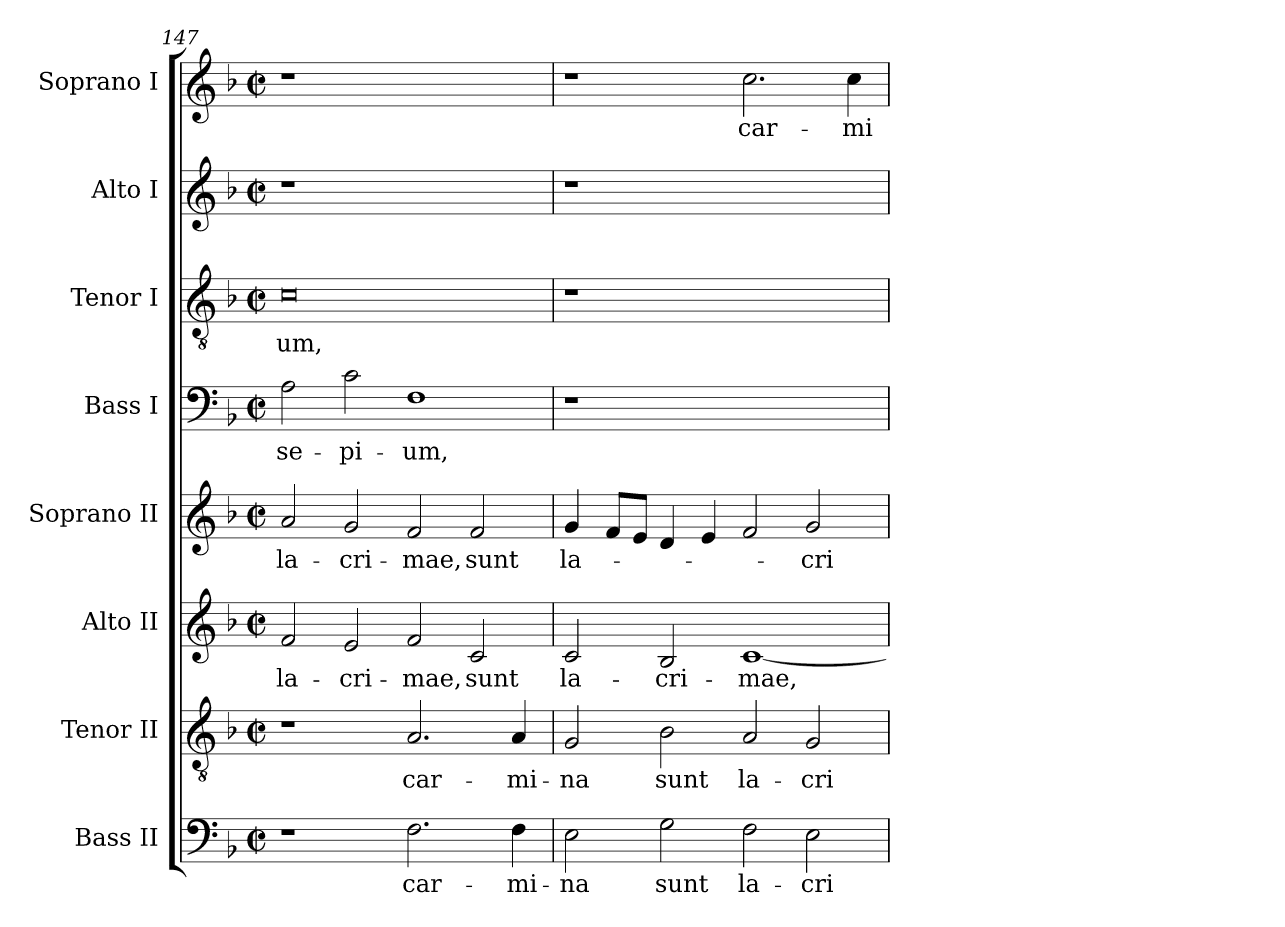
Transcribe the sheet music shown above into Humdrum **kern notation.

**kern	**text	**kern	**text	**kern	**text	**kern	**text	**kern	**text	**kern	**text	**kern	**kern	**text
*part8	*part8	*part7	*part7	*part6	*part6	*part5	*part5	*part4	*part4	*part3	*part3	*part2	*part1	*part1
*staff8	*staff8	*staff7	*staff7	*staff6	*staff6	*staff5	*staff5	*staff4	*staff4	*staff3	*staff3	*staff2	*staff1	*staff1
*I"Bass II	*	*I"Tenor II	*	*I"Alto II	*	*I"Soprano II	*	*I"Bass I	*	*I"Tenor I	*	*I"Alto I	*I"Soprano I	*
*I'B. II	*	*I'T. II	*	*I'A. II	*	*	*	*I'B. I	*	*I'T. I	*	*I'A. I	*	*
*clefF4	*	*clefGv2	*	*clefG2	*	*clefG2	*	*clefF4	*	*clefGv2	*	*clefG2	*clefG2	*
*	*	*ITrd7c12	*	*	*	*	*	*	*	*ITrd7c12	*	*	*	*
*k[b-]	*	*k[b-]	*	*k[b-]	*	*k[b-]	*	*k[b-]	*	*k[b-]	*	*k[b-]	*k[b-]	*
*F:	*	*F:	*	*F:	*	*F:	*	*F:	*	*F:	*	*F:	*F:	*
*M2/2	*	*M2/2	*	*M2/2	*	*M2/2	*	*M2/2	*	*M2/2	*	*M2/2	*M2/2	*
*met(c|)	*	*met(c|)	*	*met(c|)	*	*met(c|)	*	*met(c|)	*	*met(c|)	*	*met(c|)	*met(c|)	*
=147	=147	=147	=147	=147	=147	=147	=147	=147	=147	=147	=147	=147	=147	=147
!	!	!	!	!	!LO:LY:b:color=#000000	!	!	!	!	!	!	!	!	!
!	!	!	!	!	!	!	!LO:LY:b:color=#000000	!	!	!	!	!	!	!
!	!	!	!	!	!	!	!	!	!LO:LY:b:color=#000000	!	!	!	!	!
!	!	!	!	!	!	!	!	!	!	!	!LO:LY:b:color=#000000	!LO:N:vis=1	!LO:N:vis=1	!
1r	.	1r	.	2fi/	la-	2ai/	la-	2Ai\	-se-	0Ci	-um,	1r	1r	.
!	!	!	!	!	!LO:LY:b:color=#000000	!	!	!	!	!	!	!	!	!
!	!	!	!	!	!	!	!LO:LY:b:color=#000000	!	!	!	!	!	!	!
!	!	!	!	!	!	!	!	!	!LO:LY:b:color=#000000	!	!	!	!	!
.	.	.	.	2ei/	-cri-	2gi/	-cri-	2ci\	-pi-	.	.	.	.	.
!	!LO:LY:b:color=#000000	!	!	!	!	!	!	!	!	!	!	!	!	!
!	!	!	!LO:LY:b:color=#000000	!	!	!	!	!	!	!	!	!	!	!
!	!	!	!	!	!LO:LY:b:color=#000000	!	!	!	!	!	!	!	!	!
!	!	!	!	!	!	!	!LO:LY:b:color=#000000	!	!	!	!	!	!	!
!	!	!	!	!	!	!	!	!	!LO:LY:b:color=#000000	!	!	!	!	!
2.Fi\	car-	2.AAi/	car-	2fi/	-mae,	2fi/	-mae,	1Fi	-um,	.	.	1ryy	1ryy	.
!	!	!	!	!	!LO:LY:b:color=#000000	!	!	!	!	!	!	!	!	!
!	!	!	!	!	!	!	!LO:LY:b:color=#000000	!	!	!	!	!	!	!
.	.	.	.	2ci/	sunt	2fi/	sunt	.	.	.	.	.	.	.
!	!LO:LY:b:color=#000000	!	!	!	!	!	!	!	!	!	!	!	!	!
!	!	!	!LO:LY:b:color=#000000	!	!	!	!	!	!	!	!	!	!	!
4Fi\	-mi-	4AAi/	-mi-	.	.	.	.	.	.	.	.	.	.	.
=148	=148	=148	=148	=148	=148	=148	=148	=148	=148	=148	=148	=148	=148	=148
!	!LO:LY:b:color=#000000	!	!	!	!	!	!	!	!	!	!	!	!	!
!	!	!	!LO:LY:b:color=#000000	!	!	!	!	!	!	!	!	!	!	!
!	!	!	!	!	!LO:LY:b:color=#000000	!	!	!	!	!	!	!	!	!
!	!	!	!	!	!	!	!LO:LY:b:color=#000000	!LO:N:vis=1	!	!LO:N:vis=1	!	!LO:N:vis=1	!	!
2Ei\	-na	2GGi/	-na	2ci/	la-	4gi/	la-	1r	.	1r	.	1r	1r	.
.	.	.	.	.	.	8fi/L	.	.	.	.	.	.	.	.
.	.	.	.	.	.	8ei/J	.	.	.	.	.	.	.	.
!	!LO:LY:b:color=#000000	!	!	!	!	!	!	!	!	!	!	!	!	!
!	!	!	!LO:LY:b:color=#000000	!	!	!	!	!	!	!	!	!	!	!
!	!	!	!	!	!LO:LY:b:color=#000000	!	!	!	!	!	!	!	!	!
2Gi\	sunt	2BB-i\	sunt	2B-i/	-cri-	4di/	.	.	.	.	.	.	.	.
.	.	.	.	.	.	4ei/	.	.	.	.	.	.	.	.
!	!LO:LY:b:color=#000000	!	!	!	!	!	!	!	!	!	!	!	!	!
!	!	!	!LO:LY:b:color=#000000	!	!	!	!	!	!	!	!	!	!	!
!	!	!	!	!	!LO:LY:b:color=#000000	!	!	!	!	!	!	!	!	!
!	!	!	!	!	!	!	!	!	!	!	!	!	!	!LO:LY:b:color=#000000
2Fi\	la-	2AAi/	la-	[<1ci	-mae,	2fi/	.	1ryy	.	1ryy	.	1ryy	2.cci\	car-
!	!LO:LY:b:color=#000000	!	!	!	!	!	!	!	!	!	!	!	!	!
!	!	!	!LO:LY:b:color=#000000	!	!	!	!	!	!	!	!	!	!	!
!	!	!	!	!	!	!	!LO:LY:b:color=#000000	!	!	!	!	!	!	!
2Ei\	-cri-	2GGi/	-cri-	.	.	2gi/	-cri-	.	.	.	.	.	.	.
!	!	!	!	!	!	!	!	!	!	!	!	!	!	!LO:LY:b:color=#000000
.	.	.	.	.	.	.	.	.	.	.	.	.	4cci\	-mi-
=	=	=	=	=	=	=	=	=	=	=	=	=	=	=
*-	*-	*-	*-	*-	*-	*-	*-	*-	*-	*-	*-	*-	*-	*-
